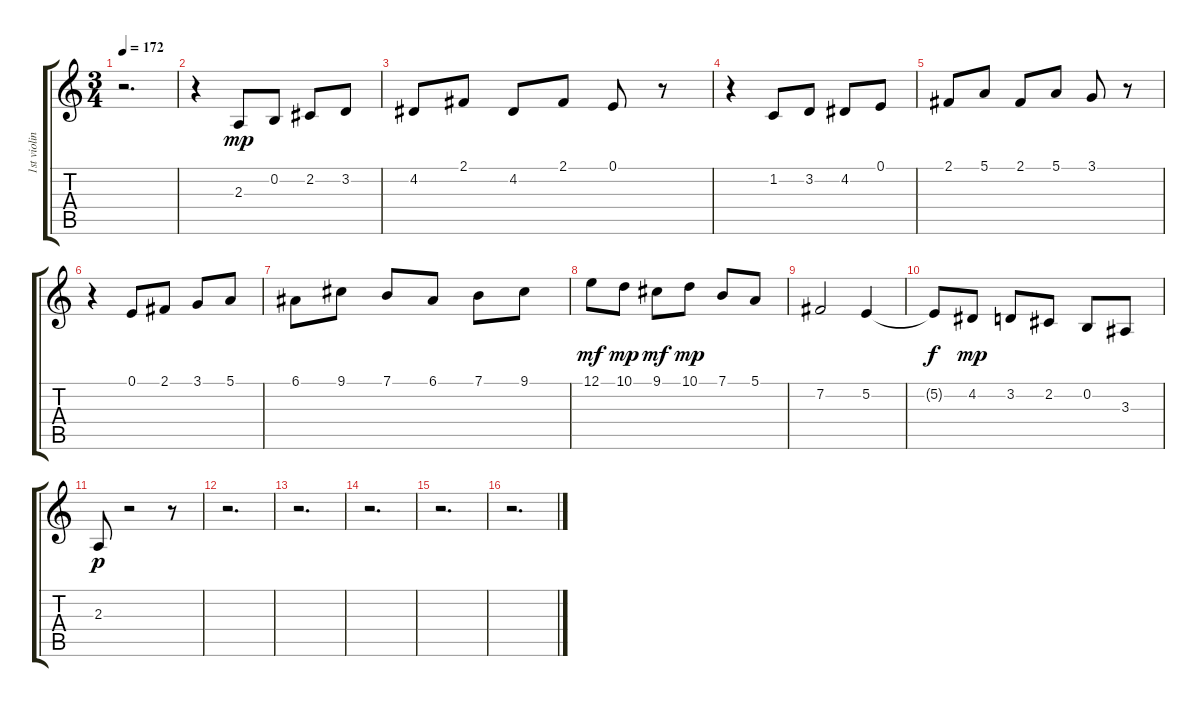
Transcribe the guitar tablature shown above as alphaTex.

\track ("1st violins" "1st violin") {instrument stringensemble1}
\staff {score tabs}
\tuning (E4 B3 G3 D3 A2 E2) {hide}
\ts (3 4)
\tempo 172
\clef g2
\ks c
r.2{d dy mp} |
r.4 2.3.8 0.2.8 2.2.8 3.2.8 |
4.2.8 2.1.8 4.2.8 2.1.8 0.1.8 r.8 |
r.4 1.2.8 3.2.8 4.2.8 0.1.8 |
2.1.8 5.1.8 2.1.8 5.1.8 3.1.8 r.8 |
r.4 0.1.8 2.1.8 3.1.8 5.1.8 |
6.1.8 9.1.8 7.1.8 6.1.8 7.1.8 9.1.8 |
12.1.8{dy mf} 10.1.8{dy mp} 9.1.8{dy mf} 10.1.8{dy mp} 7.1.8 5.1.8 |
7.2.2 5.2.4 |
5.2{t}.8{dy f} 4.2.8{dy mp} 3.2.8 2.2.8 0.2.8 3.3.8 |
2.3.8{dy p} r.2 r.8 |
r.2{d} |
r.2{d} |
r.2{d} |
r.2{d} |
r.2{d}
